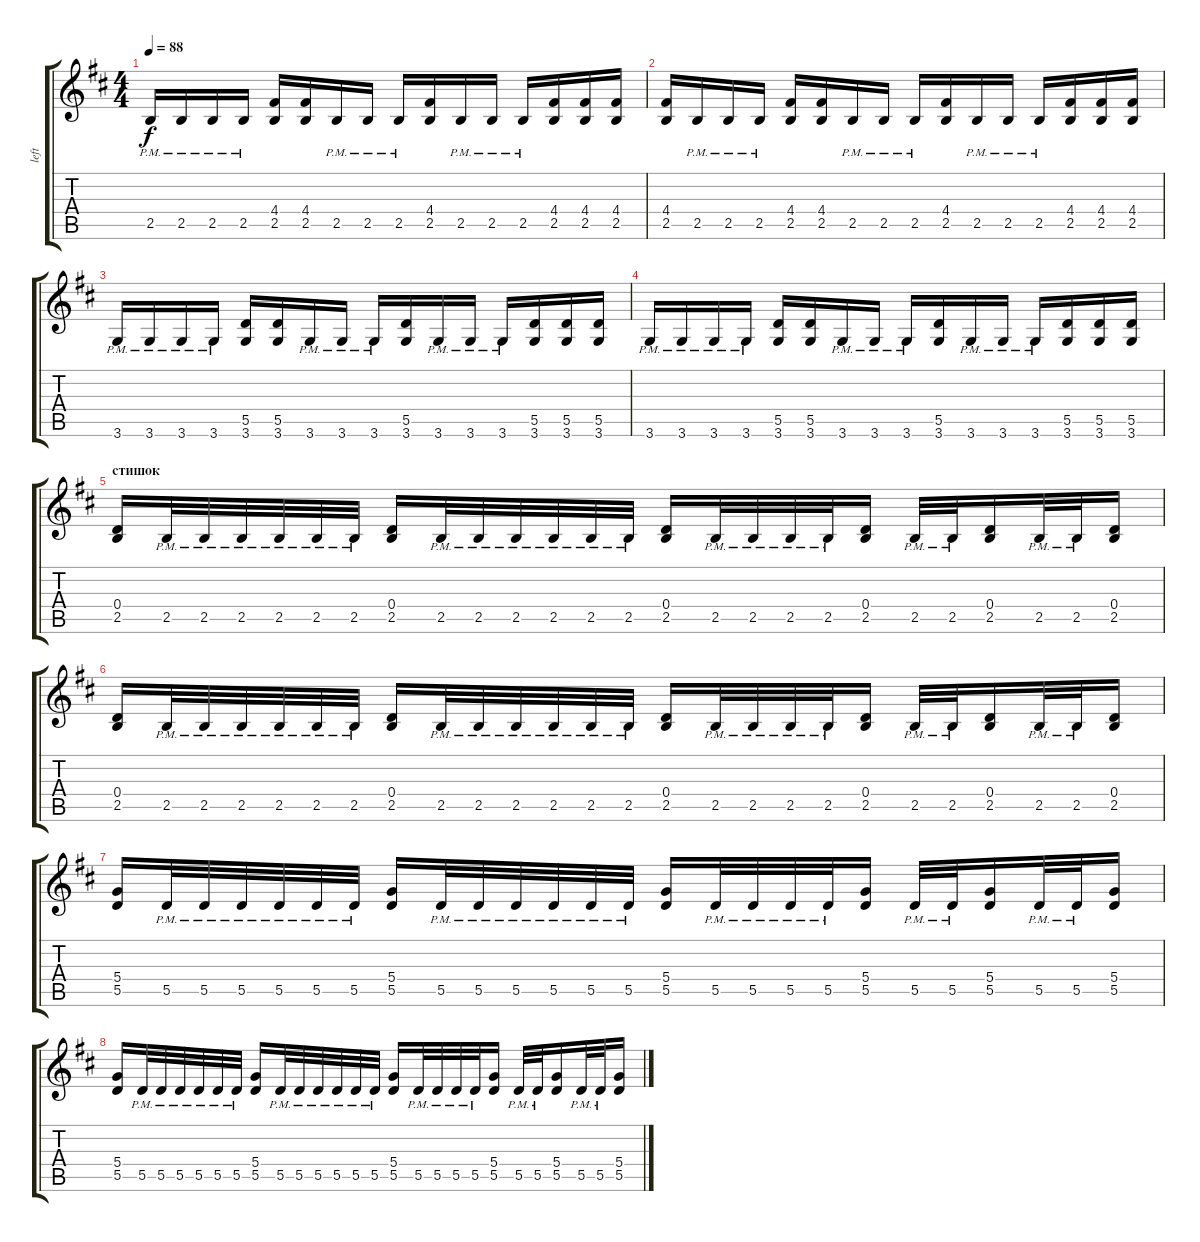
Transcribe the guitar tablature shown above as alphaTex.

\track ("left" "left") {instrument distortionguitar}
\staff {score tabs}
\tuning (E4 B3 G3 D3 A2 E2) {hide}
\ts (4 4)
\tempo 88
\clef g2
\ks bminor
2.5{pm}.16{dy f} 2.5{pm}.16 2.5{pm}.16 2.5{pm}.16 (4.4 2.5).16 (4.4 2.5).16 2.5{pm}.16 2.5{pm}.16 2.5{pm}.16 (4.4 2.5).16 2.5{pm}.16 2.5{pm}.16 2.5{pm}.16 (4.4 2.5).16 (4.4 2.5).16 (4.4 2.5).16 |
(4.4 2.5).16 2.5{pm}.16 2.5{pm}.16 2.5{pm}.16 (4.4 2.5).16 (4.4 2.5).16 2.5{pm}.16 2.5{pm}.16 2.5{pm}.16 (4.4 2.5).16 2.5{pm}.16 2.5{pm}.16 2.5{pm}.16 (4.4 2.5).16 (4.4 2.5).16 (4.4 2.5).16 |
3.6{pm}.16 3.6{pm}.16 3.6{pm}.16 3.6{pm}.16 (5.5 3.6).16 (5.5 3.6).16 3.6{pm}.16 3.6{pm}.16 3.6{pm}.16 (5.5 3.6).16 3.6{pm}.16 3.6{pm}.16 3.6{pm}.16 (5.5 3.6).16 (5.5 3.6).16 (5.5 3.6).16 |
3.6{pm}.16 3.6{pm}.16 3.6{pm}.16 3.6{pm}.16 (5.5 3.6).16 (5.5 3.6).16 3.6{pm}.16 3.6{pm}.16 3.6{pm}.16 (5.5 3.6).16 3.6{pm}.16 3.6{pm}.16 3.6{pm}.16 (5.5 3.6).16 (5.5 3.6).16 (5.5 3.6).16 |
\section ("" "стишок")
(0.4 2.5).16 2.5{pm}.32 2.5{pm}.32 2.5{pm}.32 2.5{pm}.32 2.5{pm}.32 2.5{pm}.32 (0.4 2.5).16 2.5{pm}.32 2.5{pm}.32 2.5{pm}.32 2.5{pm}.32 2.5{pm}.32 2.5{pm}.32 (0.4 2.5).16 2.5{pm}.32 2.5{pm}.32 2.5{pm}.32 2.5{pm}.32 (0.4 2.5).16 2.5{pm}.32 2.5{pm}.32 (0.4 2.5).16 2.5{pm}.32 2.5{pm}.32 (0.4 2.5).16 |
(0.4 2.5).16 2.5{pm}.32 2.5{pm}.32 2.5{pm}.32 2.5{pm}.32 2.5{pm}.32 2.5{pm}.32 (0.4 2.5).16 2.5{pm}.32 2.5{pm}.32 2.5{pm}.32 2.5{pm}.32 2.5{pm}.32 2.5{pm}.32 (0.4 2.5).16 2.5{pm}.32 2.5{pm}.32 2.5{pm}.32 2.5{pm}.32 (0.4 2.5).16 2.5{pm}.32 2.5{pm}.32 (0.4 2.5).16 2.5{pm}.32 2.5{pm}.32 (0.4 2.5).16 |
(5.4 5.5).16 5.5{pm}.32 5.5{pm}.32 5.5{pm}.32 5.5{pm}.32 5.5{pm}.32 5.5{pm}.32 (5.4 5.5).16 5.5{pm}.32 5.5{pm}.32 5.5{pm}.32 5.5{pm}.32 5.5{pm}.32 5.5{pm}.32 (5.4 5.5).16 5.5{pm}.32 5.5{pm}.32 5.5{pm}.32 5.5{pm}.32 (5.4 5.5).16 5.5{pm}.32 5.5{pm}.32 (5.4 5.5).16 5.5{pm}.32 5.5{pm}.32 (5.4 5.5).16 |
(5.4 5.5).16 5.5{pm}.32 5.5{pm}.32 5.5{pm}.32 5.5{pm}.32 5.5{pm}.32 5.5{pm}.32 (5.4 5.5).16 5.5{pm}.32 5.5{pm}.32 5.5{pm}.32 5.5{pm}.32 5.5{pm}.32 5.5{pm}.32 (5.4 5.5).16 5.5{pm}.32 5.5{pm}.32 5.5{pm}.32 5.5{pm}.32 (5.4 5.5).16 5.5{pm}.32 5.5{pm}.32 (5.4 5.5).16 5.5{pm}.32 5.5{pm}.32 (5.4 5.5).16
